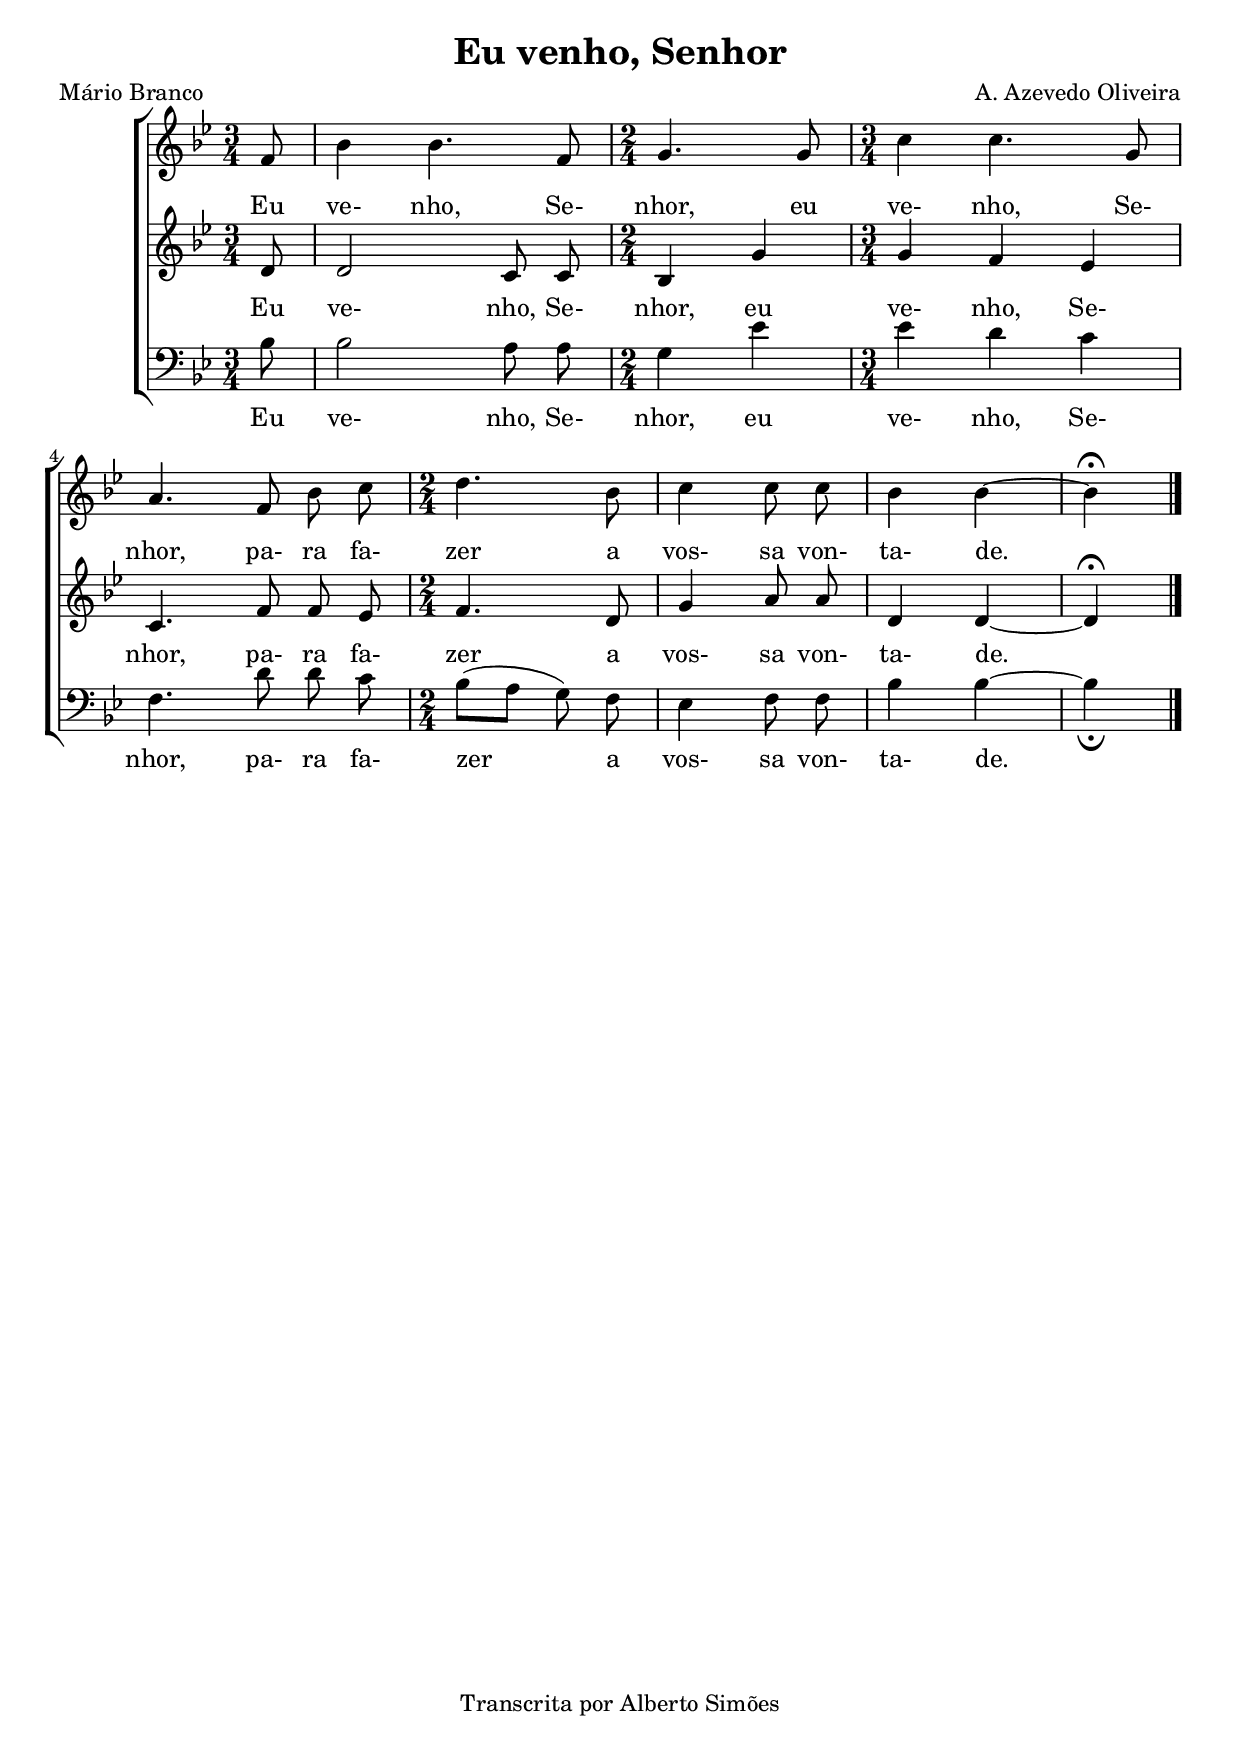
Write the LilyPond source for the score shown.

\version "2.14.0"

\header {
  title = "Eu venho, Senhor"
  composer = "A. Azevedo Oliveira"
  poet = "Mário Branco"

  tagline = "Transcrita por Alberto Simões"

  ocasioes = "entrada"
  seccao   = "entrada"
}

global = {
  \key bes \major
  \time 3/4
}

sopranos = \relative c' {
  \global
  \autoBeamOff	

  \partial 8 f8|bes4 bes4. f8|
  \time 2/4 g4. g8|\time 3/4
  c4 c4. g8|
  a4. f8 bes c|\time 2/4 d4. bes8|c4 c8 c|bes4 bes~|bes4\fermata\bar "|."

}

contraltos = \relative c' {
  \global
  \autoBeamOff  

  \partial 8 d8 | d2 c8 c|\time 2/4 bes4 g'|
  \time 3/4 g f ees| c4. f8 f ees|\time 2/4 f4. d8|
  g4 a8 a|d,4 d ~ | d\fermata \bar "|."
}

tenores = \relative c' {
  \global 
  \clef bass
  \autoBeamOff

  \partial 8 bes8 | bes2 a8 a|
  \time 2/4 g4 ees'|
  \time 3/4 ees d c|
  f,4. d'8 d c|
  \time 2/4 bes8[( a] g) f|
  ees4 f8 f| bes4 bes ~|bes_\fermata \bar "|."
}


text = {
  \lyricmode {
    Eu ve- nho, Se- nhor,
    eu ve- nho, Se- nhor,
    pa- ra fa- zer a vos- sa von- ta- de.
  }
}

\score {
  <<
    \new ChoirStaff <<
      \new Staff = "upper" <<
        \new Voice = "S" \sopranos
      >>
      \new Staff = "middle" <<
        \new Voice = "A" \contraltos
      >>
      \new Staff = "lower" <<
        \new Voice = "T" \tenores
      >>
      \new Lyrics \with { alignAboveContext = "middle" } { \lyricsto S \text }
      \new Lyrics \with { alignAboveContext = "lower" } { \lyricsto A \text }
      \new Lyrics \with { alignBelowContext = "lower" } { \lyricsto T \text }
    >>
  >>
  \layout {
    \context {
      \Staff \RemoveEmptyStaves 
      \override VerticalAxisGroup #'remove-first = ##t
    }
    % #(layout-set-staff-size 17)
  }
  \midi {
    \context {
      \Score
      tempoWholesPerMinute = #(ly:make-moment 80 4)
    }
  }
}


